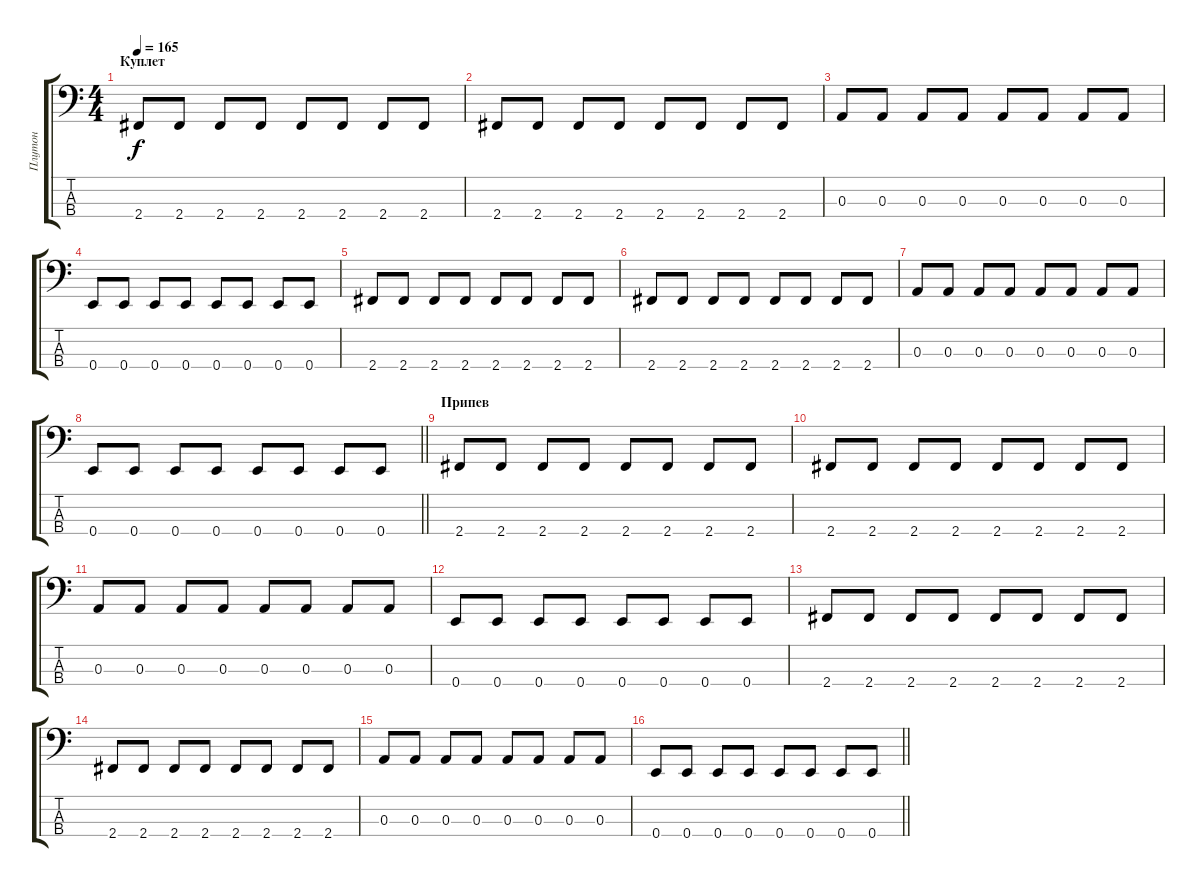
\track ("Плутон" "Плутон") {instrument electricbassfinger}
\staff {score tabs}
\tuning (G2 D2 A1 E1) {hide}
\ts (4 4)
\section ("" "Куплет")
\tempo 165
\clef f4
\ks c
2.4.8{dy f} 2.4.8 2.4.8 2.4.8 2.4.8 2.4.8 2.4.8 2.4.8 |
2.4.8 2.4.8 2.4.8 2.4.8 2.4.8 2.4.8 2.4.8 2.4.8 |
0.3.8 0.3.8 0.3.8 0.3.8 0.3.8 0.3.8 0.3.8 0.3.8 |
0.4.8 0.4.8 0.4.8 0.4.8 0.4.8 0.4.8 0.4.8 0.4.8 |
2.4.8 2.4.8 2.4.8 2.4.8 2.4.8 2.4.8 2.4.8 2.4.8 |
2.4.8 2.4.8 2.4.8 2.4.8 2.4.8 2.4.8 2.4.8 2.4.8 |
0.3.8 0.3.8 0.3.8 0.3.8 0.3.8 0.3.8 0.3.8 0.3.8 |
\barLineRight lightlight
0.4.8 0.4.8 0.4.8 0.4.8 0.4.8 0.4.8 0.4.8 0.4.8 |
\section ("" "Припев")
2.4.8 2.4.8 2.4.8 2.4.8 2.4.8 2.4.8 2.4.8 2.4.8 |
2.4.8 2.4.8 2.4.8 2.4.8 2.4.8 2.4.8 2.4.8 2.4.8 |
0.3.8 0.3.8 0.3.8 0.3.8 0.3.8 0.3.8 0.3.8 0.3.8 |
0.4.8 0.4.8 0.4.8 0.4.8 0.4.8 0.4.8 0.4.8 0.4.8 |
2.4.8 2.4.8 2.4.8 2.4.8 2.4.8 2.4.8 2.4.8 2.4.8 |
2.4.8 2.4.8 2.4.8 2.4.8 2.4.8 2.4.8 2.4.8 2.4.8 |
0.3.8 0.3.8 0.3.8 0.3.8 0.3.8 0.3.8 0.3.8 0.3.8 |
\barLineRight lightlight
0.4.8 0.4.8 0.4.8 0.4.8 0.4.8 0.4.8 0.4.8 0.4.8
